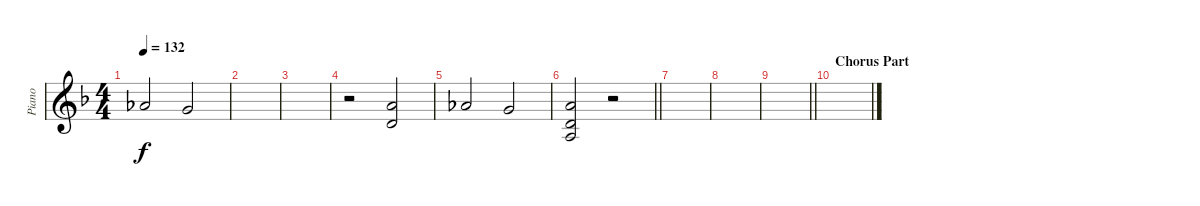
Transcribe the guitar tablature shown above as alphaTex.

\track ("Piano" "Piano") {instrument acousticgrandpiano}
\staff {score}
\tuning (E4 B3 G3 D3 A2 D2) {hide}
\ts (4 4)
\tempo 132
\clef g2
\ks dminor
13.3.2{dy f} 12.3.2 |
|
|
r.2 (14.3 12.4).2 |
13.3.2 12.3.2 |
\barLineRight lightlight
(14.3 12.4 12.5).2 r.2 |
|
|
\barLineRight lightlight
|
\section ("" "Chorus Part")
